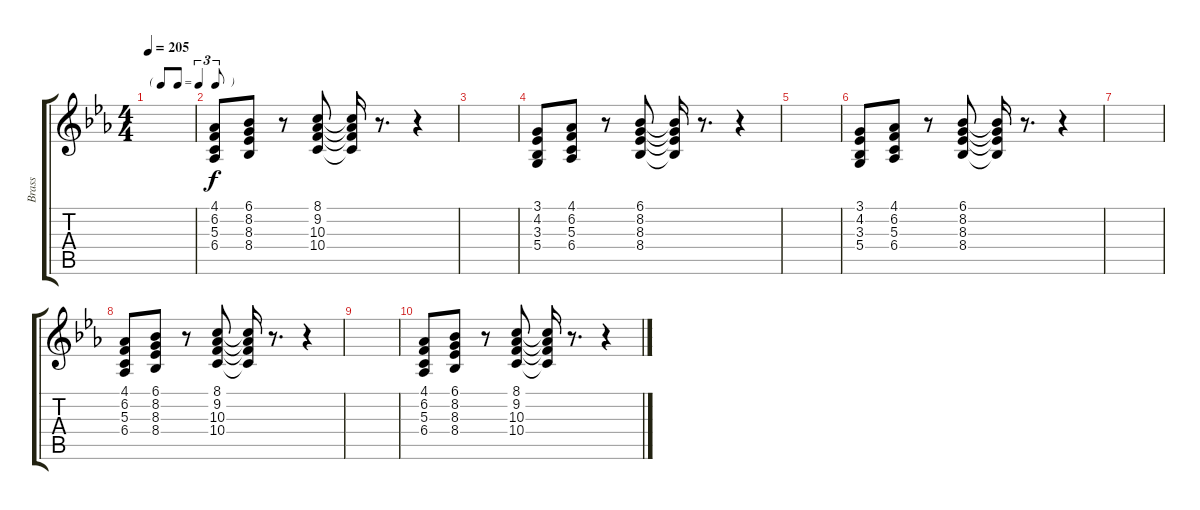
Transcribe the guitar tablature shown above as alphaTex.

\track ("Brass" "Brass") {instrument brasssection}
\staff {score tabs}
\tuning (E4 B3 G3 D3 A2 E2) {hide}
\ts (4 4)
\tf triplet8th
\tempo 205
\clef g2
\ks eb
|
(4.1 6.2 5.3 6.4).8 (6.1 8.2 8.3 8.4).8 r.8 (8.1 9.2 10.3 10.4).8 (8.1{t} 9.2{t} 10.3{t} 10.4{t}).16 r.8{d} r.4 |
|
(3.1 4.2 3.3 5.4).8 (4.1 6.2 5.3 6.4).8 r.8 (6.1 8.2 8.3 8.4).8 (6.1{t} 8.2{t} 8.3{t} 8.4{t}).16 r.8{d} r.4 |
|
(3.1 4.2 3.3 5.4).8 (4.1 6.2 5.3 6.4).8 r.8 (6.1 8.2 8.3 8.4).8 (6.1{t} 8.2{t} 8.3{t} 8.4{t}).16 r.8{d} r.4 |
|
(4.1 6.2 5.3 6.4).8 (6.1 8.2 8.3 8.4).8 r.8 (8.1 9.2 10.3 10.4).8 (8.1{t} 9.2{t} 10.3{t} 10.4{t}).16 r.8{d} r.4 |
|
(4.1 6.2 5.3 6.4).8 (6.1 8.2 8.3 8.4).8 r.8 (8.1 9.2 10.3 10.4).8 (8.1{t} 9.2{t} 10.3{t} 10.4{t}).16 r.8{d} r.4
